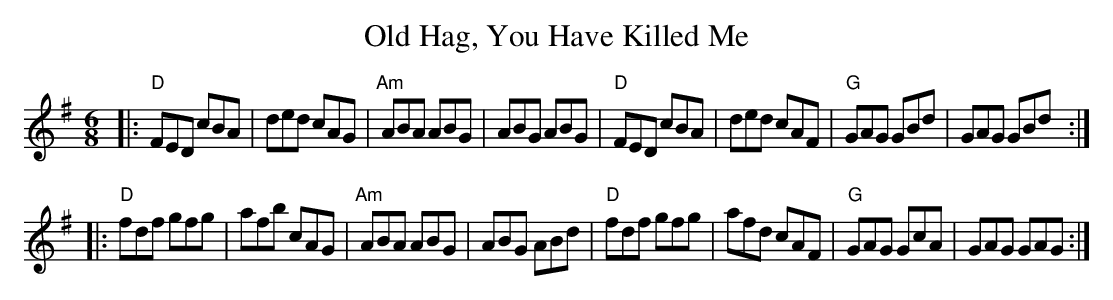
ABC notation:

X:1
T: Old Hag, You Have Killed Me
M: 6/8
L: 1/8
K: Dmix
|:"D"FED cBA|ded cAG|"Am"ABA ABG|ABG ABG|
"D"FED cBA|ded cAF|"G"GAG GBd|GAG GBd:|!
|:"D"fdf gfg|afb cAG|"Am"ABA ABG|ABG ABd|
"D"fdf gfg|afd cAF|"G"GAG GcA|GAG GAG:|
